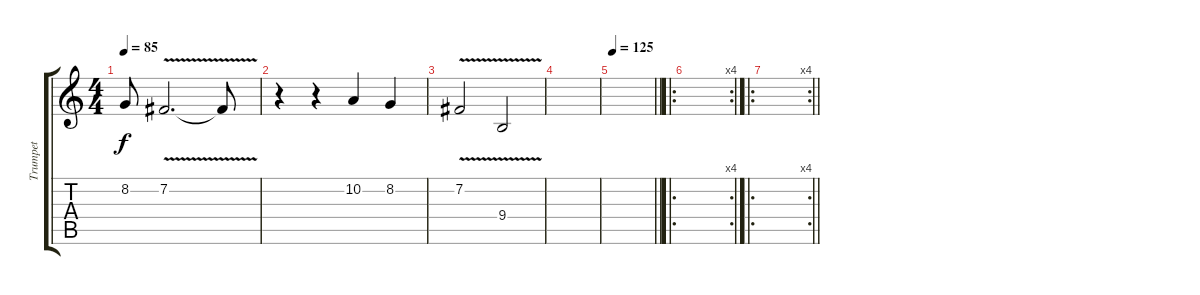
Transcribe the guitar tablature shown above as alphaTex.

\track ("Trumpet" "Trumpet") {instrument trumpet}
\staff {score tabs}
\tuning (E4 B3 G3 D3 A2 E2) {hide}
\ts (4 4)
\tempo 85
\clef g2
\ks c
8.2.8{dy f} 7.2{v}.2{d} 7.2{t}.8 |
r.4 r.4 10.2.4 8.2.4 |
7.2{v}.2 9.4{v}.2 |
|
\tempo 125
\barLineRight lightlight
|
\ro
\rc 4
|
\ro
\rc 4
\barLineRight lightlight
